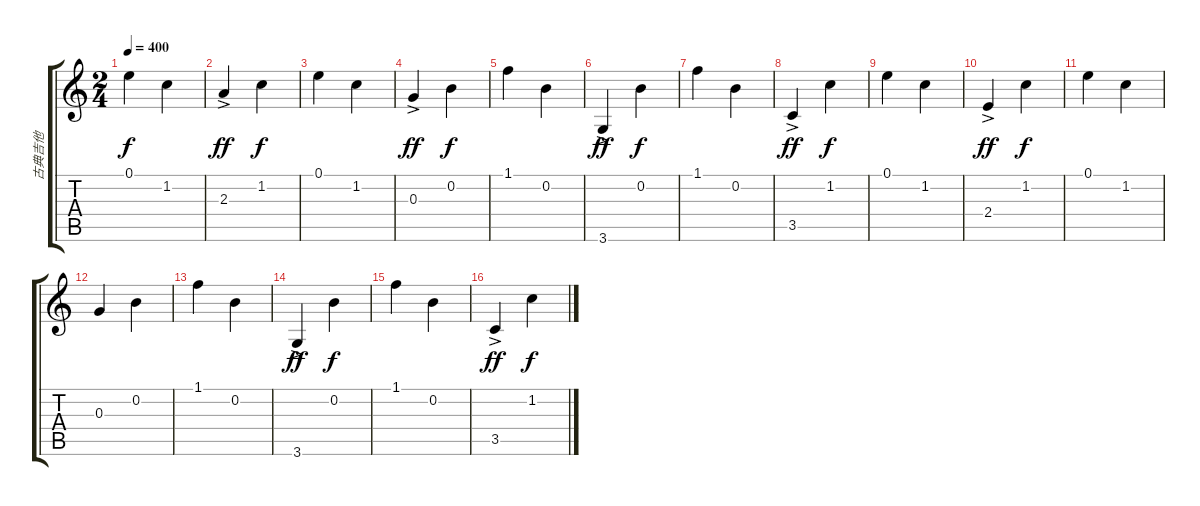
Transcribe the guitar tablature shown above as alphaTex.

\track ("古典吉他" "古典吉他") {instrument acousticguitarnylon}
\staff {score tabs}
\tuning (E4 B3 G3 D3 A2 E2) {hide}
\ts (2 4)
\tempo 400
\clef g2
\ks c
0.1.4{dy f} 1.2.4 |
2.3{ac}.4{dy ff} 1.2.4{dy f} |
0.1.4 1.2.4 |
0.3{ac}.4{dy ff} 0.2.4{dy f} |
1.1.4 0.2.4 |
3.6{ac}.4{dy ff} 0.2.4{dy f} |
1.1.4 0.2.4 |
3.5{ac}.4{dy ff} 1.2.4{dy f} |
0.1.4 1.2.4 |
2.4{ac}.4{dy ff} 1.2.4{dy f} |
0.1.4 1.2.4 |
0.3.4 0.2.4 |
1.1.4 0.2.4 |
3.6{ac}.4{dy ff} 0.2.4{dy f} |
1.1.4 0.2.4 |
3.5{ac}.4{dy ff} 1.2.4{dy f}
